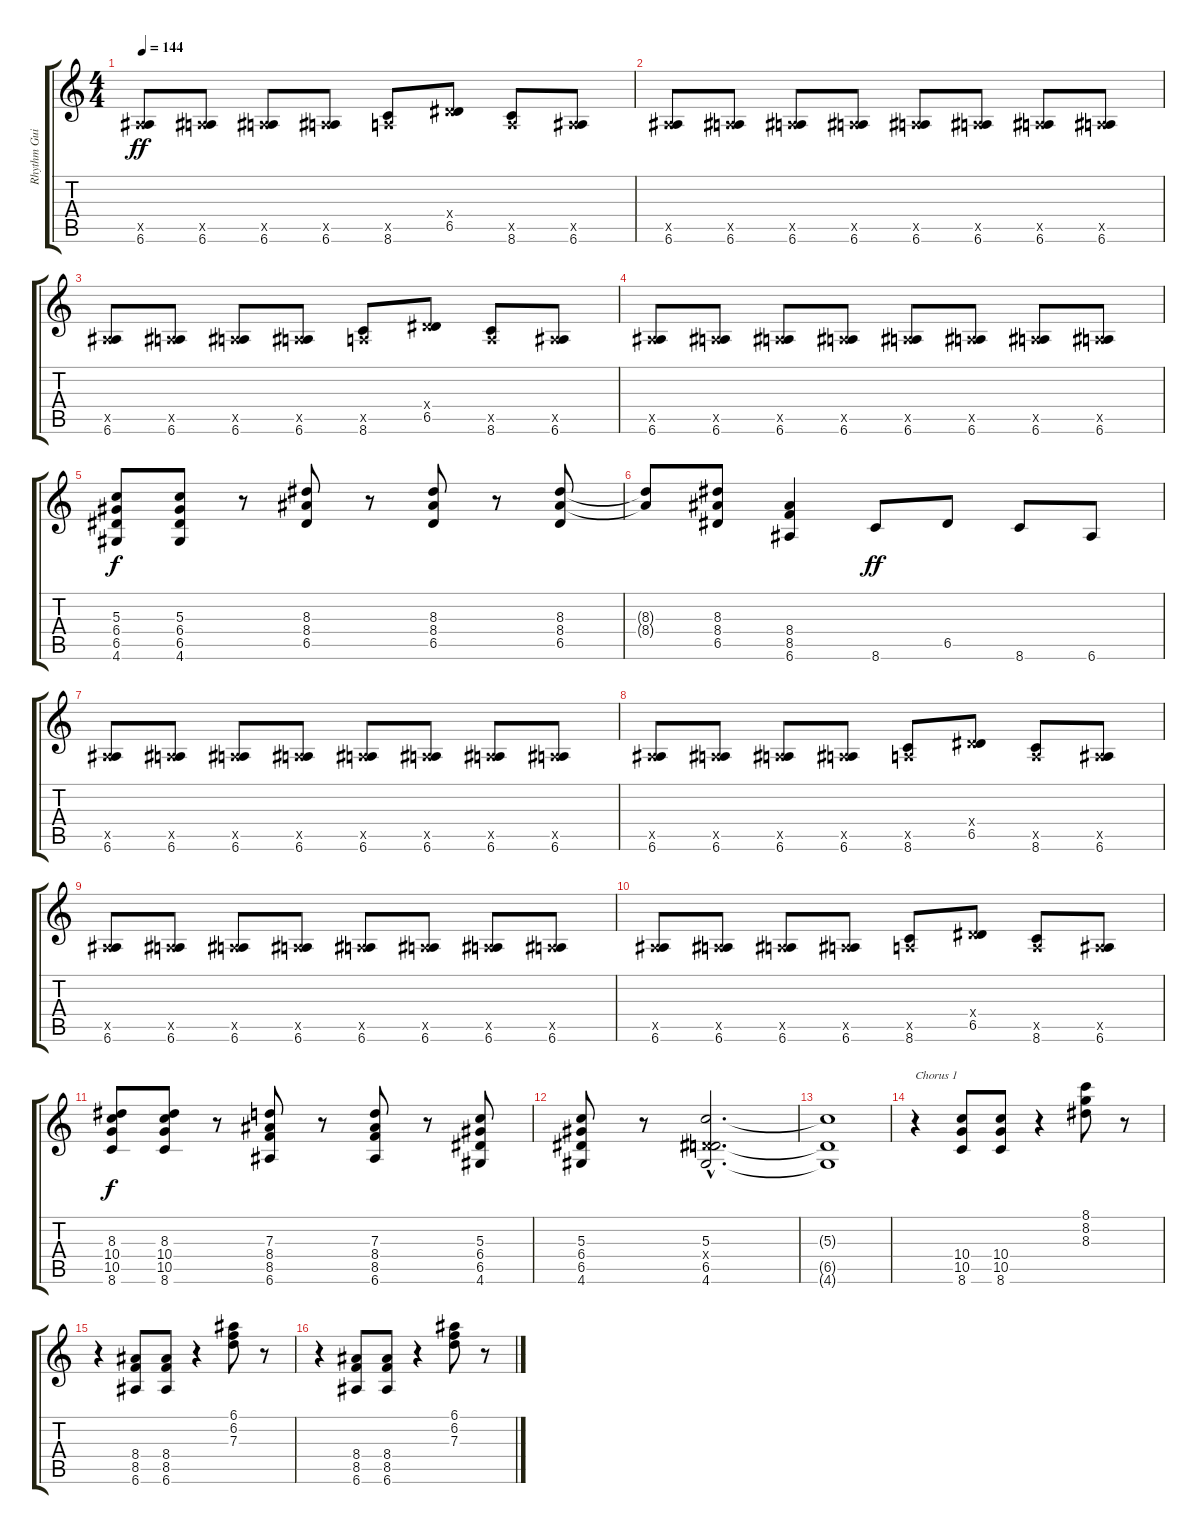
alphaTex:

\track ("Rhythm Guitar 2" "Rhythm Gui") {instrument overdrivenguitar}
\staff {score tabs}
\tuning (E4 B3 G3 D3 A2 E2) {hide}
\ts (4 4)
\tempo 144
\clef g2
\ks c
(0.5{x} 6.6).8{dy ff} (0.5{x} 6.6).8 (0.5{x} 6.6).8 (0.5{x} 6.6).8 (0.5{x} 8.6).8 (0.4{x} 6.5).8 (0.5{x} 8.6).8 (0.5{x} 6.6).8 |
(0.5{x} 6.6).8 (0.5{x} 6.6).8 (0.5{x} 6.6).8 (0.5{x} 6.6).8 (0.5{x} 6.6).8 (0.5{x} 6.6).8 (0.5{x} 6.6).8 (0.5{x} 6.6).8 |
(0.5{x} 6.6).8 (0.5{x} 6.6).8 (0.5{x} 6.6).8 (0.5{x} 6.6).8 (0.5{x} 8.6).8 (0.4{x} 6.5).8 (0.5{x} 8.6).8 (0.5{x} 6.6).8 |
(0.5{x} 6.6).8 (0.5{x} 6.6).8 (0.5{x} 6.6).8 (0.5{x} 6.6).8 (0.5{x} 6.6).8 (0.5{x} 6.6).8 (0.5{x} 6.6).8 (0.5{x} 6.6).8 |
(5.3 6.4 6.5 4.6).8{dy f} (5.3 6.4 6.5 4.6).8 r.8 (8.3 8.4 6.5).8 r.8 (8.3 8.4 6.5).8 r.8 (8.3 8.4 6.5).8 |
(8.3{t} 8.4{t}).8 (8.3 8.4 6.5).8 (8.4 8.5 6.6).4 8.6.8{dy ff} 6.5.8 8.6.8 6.6.8 |
(0.5{x} 6.6).8 (0.5{x} 6.6).8 (0.5{x} 6.6).8 (0.5{x} 6.6).8 (0.5{x} 6.6).8 (0.5{x} 6.6).8 (0.5{x} 6.6).8 (0.5{x} 6.6).8 |
(0.5{x} 6.6).8 (0.5{x} 6.6).8 (0.5{x} 6.6).8 (0.5{x} 6.6).8 (0.5{x} 8.6).8 (0.4{x} 6.5).8 (0.5{x} 8.6).8 (0.5{x} 6.6).8 |
(0.5{x} 6.6).8 (0.5{x} 6.6).8 (0.5{x} 6.6).8 (0.5{x} 6.6).8 (0.5{x} 6.6).8 (0.5{x} 6.6).8 (0.5{x} 6.6).8 (0.5{x} 6.6).8 |
(0.5{x} 6.6).8 (0.5{x} 6.6).8 (0.5{x} 6.6).8 (0.5{x} 6.6).8 (0.5{x} 8.6).8 (0.4{x} 6.5).8 (0.5{x} 8.6).8 (0.5{x} 6.6).8 |
(8.3 10.4 10.5 8.6).8{dy f} (8.3 10.4 10.5 8.6).8 r.8 (7.3 8.4 8.5 6.6).8 r.8 (7.3 8.4 8.5 6.6).8 r.8 (5.3 6.4 6.5 4.6).8 |
(5.3 6.4 6.5 4.6).8 r.8 (5.3{hac} 0.4{hac x} 6.5{hac} 4.6{hac}).2{d} |
(5.3{t} 6.5{t} 4.6{t}).1 |
r.4{txt "Chorus 1"} (10.4 10.5 8.6).8 (10.4 10.5 8.6).8 r.4 (8.1 8.2 8.3).8 r.8 |
r.4 (8.4 8.5 6.6).8 (8.4 8.5 6.6).8 r.4 (6.1 6.2 7.3).8 r.8 |
r.4 (8.4 8.5 6.6).8 (8.4 8.5 6.6).8 r.4 (6.1 6.2 7.3).8 r.8
